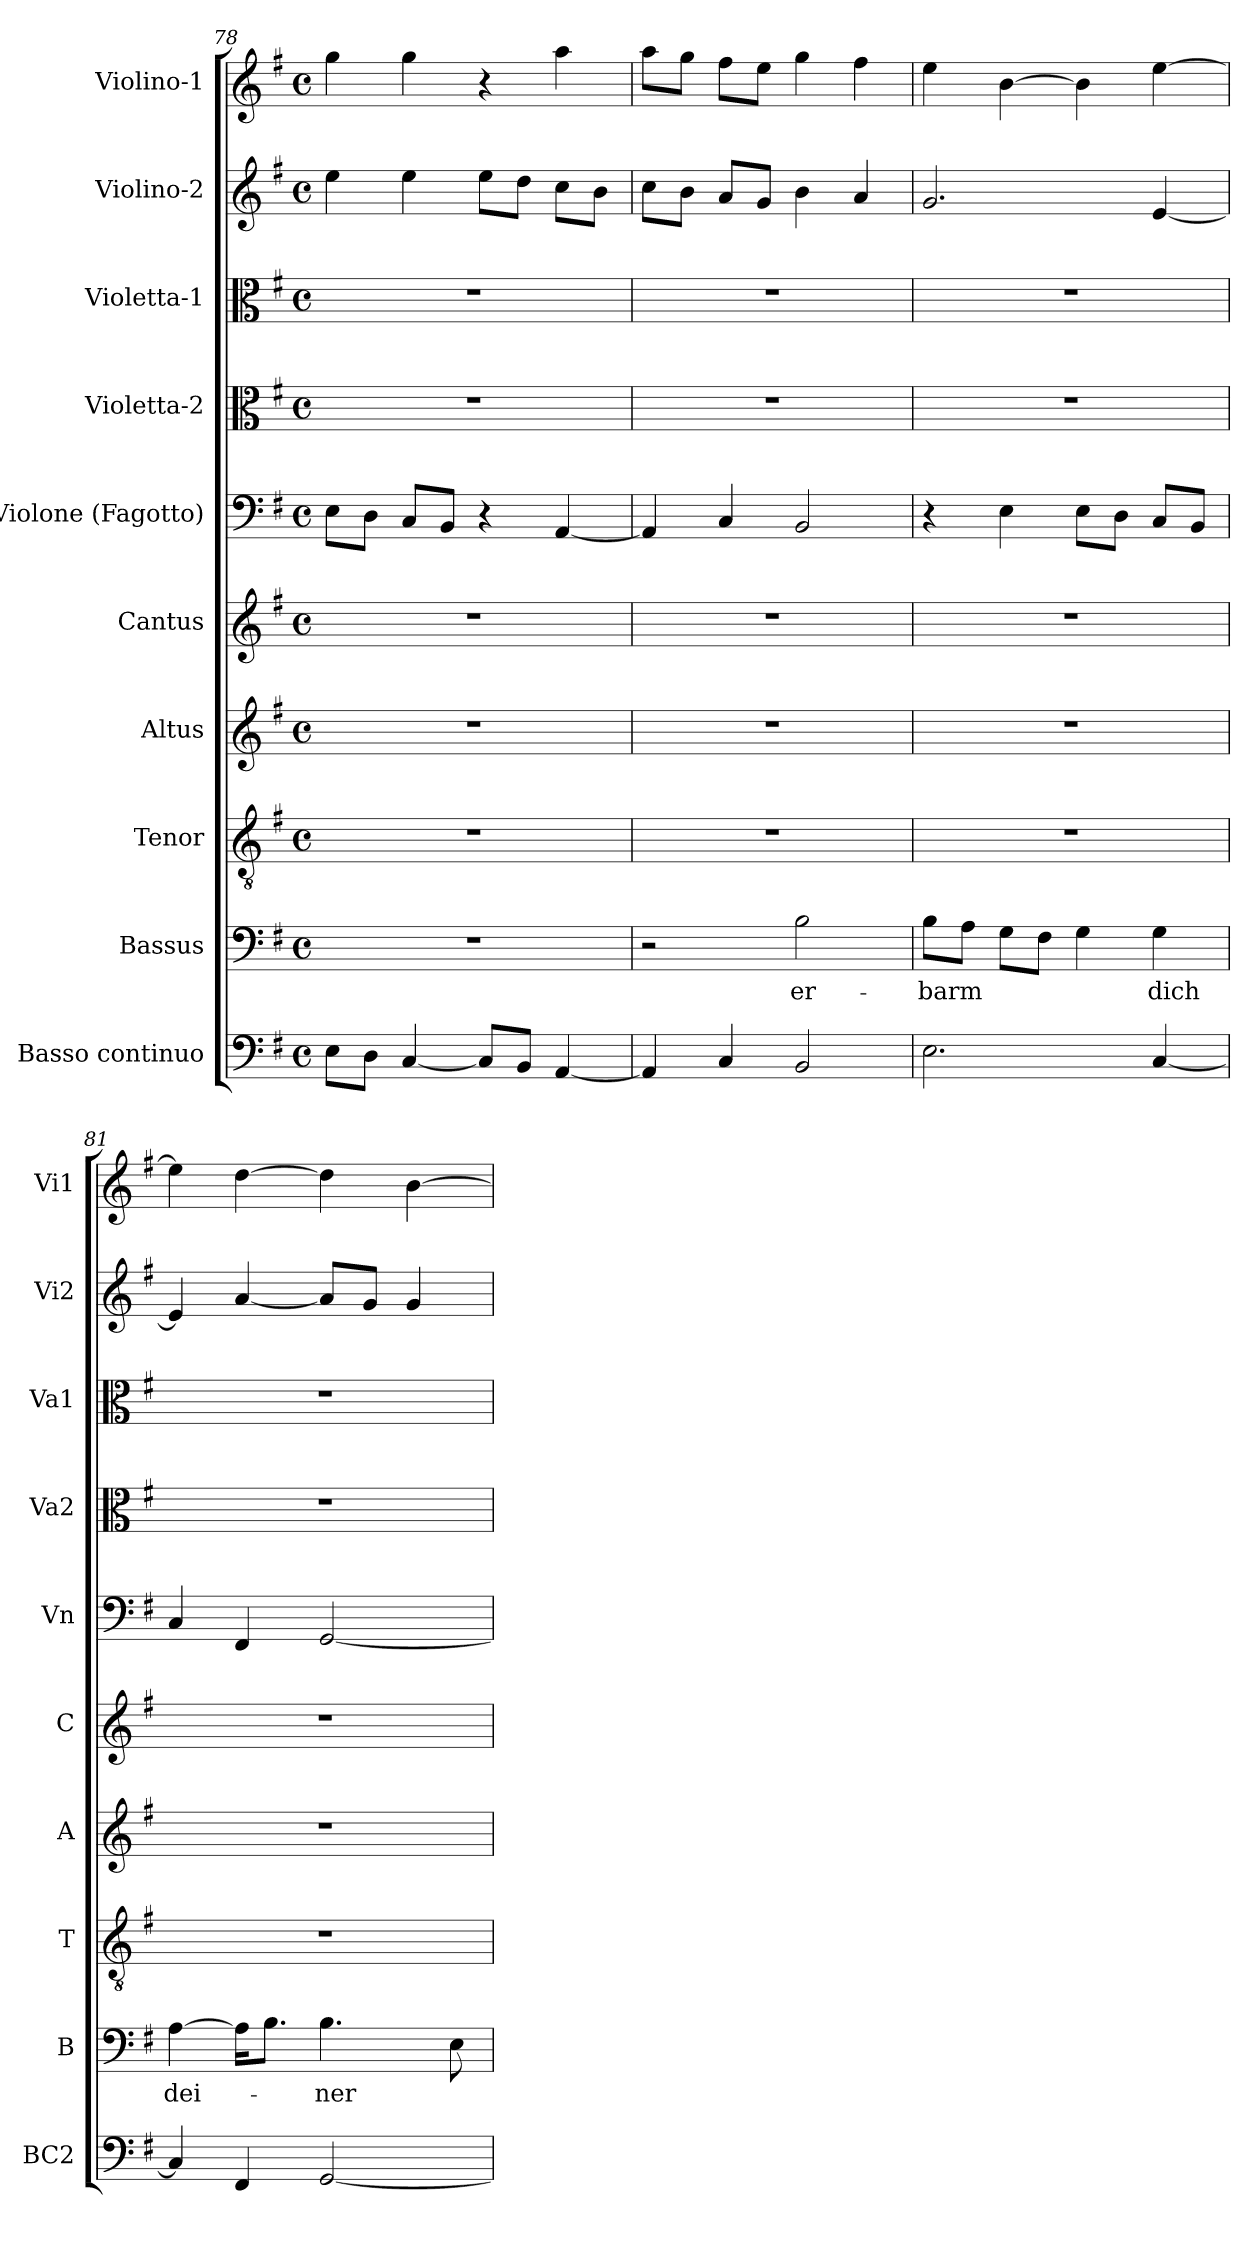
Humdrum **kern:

**kern	**kern	**text	**kern	**kern	**kern	**kern	**kern	**kern	**kern	**kern
*part10	*part9	*part9	*part8	*part7	*part6	*part5	*part4	*part3	*part2	*part1
*staff10	*staff9	*staff9	*staff8	*staff7	*staff6	*staff5	*staff4	*staff3	*staff2	*staff1
*I"Basso continuo	*I"Bassus	*	*I"Tenor	*I"Altus	*I"Cantus	*I"Violone (Fagotto)	*I"Violetta-2	*I"Violetta-1	*I"Violino-2	*I"Violino-1
*I'BC2	*I'B	*	*I'T	*I'A	*I'C	*I'Vn	*I'Va2	*I'Va1	*I'Vi2	*I'Vi1
!!LO:LB:g=z
*clefF4	*clefF4	*	*clefGv2	*clefG2	*clefG2	*clefF4	*clefC3	*clefC3	*clefG2	*clefG2
*k[f#]	*k[f#]	*	*k[f#]	*k[f#]	*k[f#]	*k[f#]	*k[f#]	*k[f#]	*k[f#]	*k[f#]
*G:	*G:	*	*G:	*G:	*G:	*G:	*G:	*G:	*G:	*G:
*M4/4	*M4/4	*	*M4/4	*M4/4	*M4/4	*M4/4	*M4/4	*M4/4	*M4/4	*M4/4
*met(c)	*met(c)	*	*met(c)	*met(c)	*met(c)	*met(c)	*met(c)	*met(c)	*met(c)	*met(c)
=78	=78	=78	=78	=78	=78	=78	=78	=78	=78	=78
8E\L	1r	.	1r	1r	1r	8E\L	1r	1r	4ee\	4gg\
8D\J	.	.	.	.	.	8D\J	.	.	.	.
[<4C/	.	.	.	.	.	8C/L	.	.	4ee\	4gg\
.	.	.	.	.	.	8BB/J	.	.	.	.
8C/L]	.	.	.	.	.	4r	.	.	8ee\L	4r
8BB/J	.	.	.	.	.	.	.	.	8dd\J	.
[<4AA/	.	.	.	.	.	[<4AA/	.	.	8cc\L	4aa\
.	.	.	.	.	.	.	.	.	8b\J	.
=79	=79	=79	=79	=79	=79	=79	=79	=79	=79	=79
4AA/]	2r	.	1r	1r	1r	4AA/]	1r	1r	8cc\L	8aa\L
.	.	.	.	.	.	.	.	.	8b\J	8gg\J
4C/	.	.	.	.	.	4C/	.	.	8a/L	8ff#\L
.	.	.	.	.	.	.	.	.	8g/J	8ee\J
!	!	!LO:LY:b	!	!	!	!	!	!	!	!
2BB/	2B\	er-	.	.	.	2BB/	.	.	4b\	4gg\
.	.	.	.	.	.	.	.	.	4a/	4ff#\
=80	=80	=80	=80	=80	=80	=80	=80	=80	=80	=80
!	!	!LO:LY:b	!	!	!	!	!	!	!	!
2.E\	8B\L	-barm	1r	1r	1r	4r	1r	1r	2.g/	4ee\
.	8A\J	.	.	.	.	.	.	.	.	.
.	8G\L	.	.	.	.	4E\	.	.	.	[>4b\
.	8F#\J	.	.	.	.	.	.	.	.	.
.	4G\	.	.	.	.	8E\L	.	.	.	4b\]
.	.	.	.	.	.	8D\J	.	.	.	.
!	!	!LO:LY:b	!	!	!	!	!	!	!	!
[<4C/	4G\	dich	.	.	.	8C/L	.	.	[<4e/	[>4ee\
.	.	.	.	.	.	8BB/J	.	.	.	.
=81	=81	=81	=81	=81	=81	=81	=81	=81	=81	=81
!	!	!LO:LY:b	!	!	!	!	!	!	!	!
4C/]	[>4A\	dei-	1r	1r	1r	4C/	1r	1r	4e/]	4ee\]
4FF#/	16A\KL]	.	.	.	.	4FF#/	.	.	[<4a/	[>4dd\
.	8.B\J	.	.	.	.	.	.	.	.	.
!	!	!LO:LY:b	!	!	!	!	!	!	!	!
[<2GG/	4.B\	-ner	.	.	.	[<2GG/	.	.	8a/L]	4dd\]
.	.	.	.	.	.	.	.	.	8g/J	.
.	.	.	.	.	.	.	.	.	4g/	[>4b\
.	8E\	.	.	.	.	.	.	.	.	.
=	=	=	=	=	=	=	=	=	=	=
*-	*-	*-	*-	*-	*-	*-	*-	*-	*-	*-
